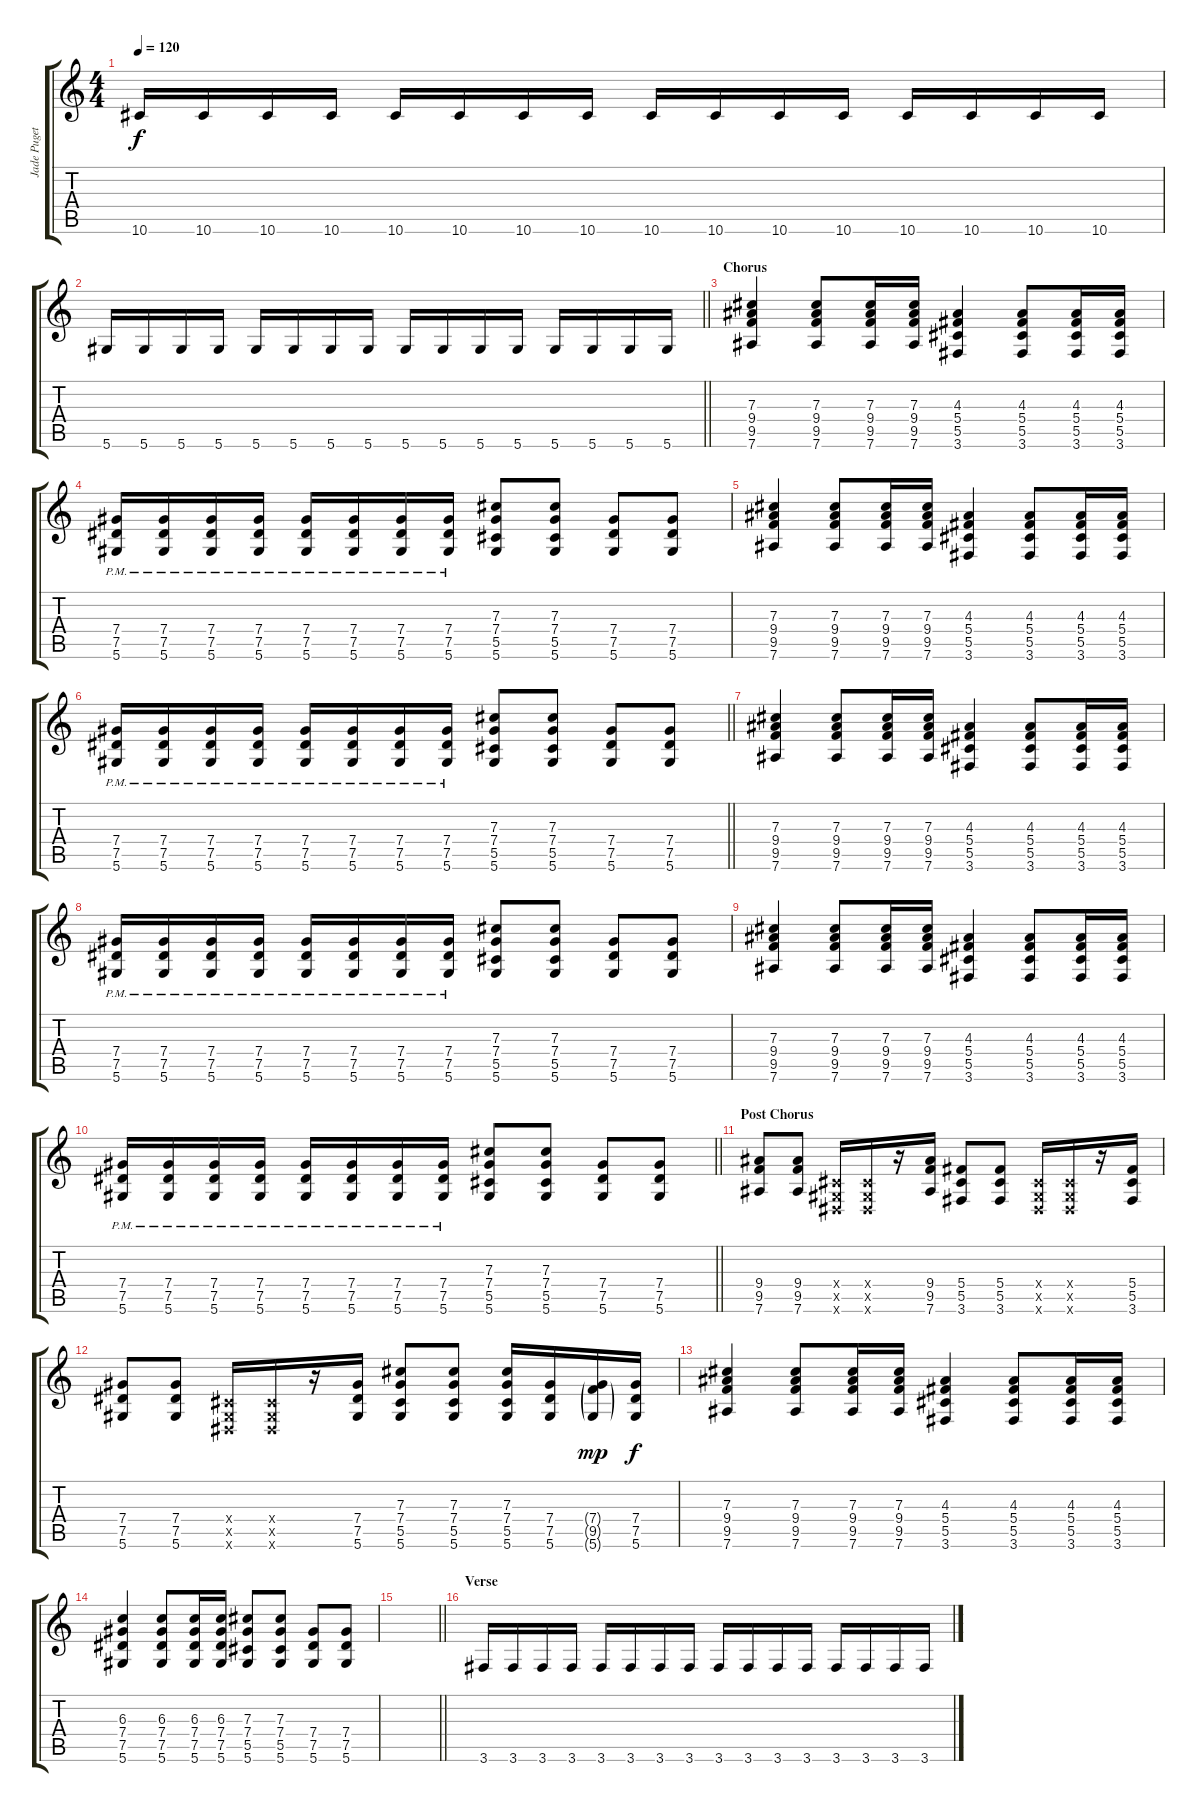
\track ("Jade Puget (Lead Guitar)" "Jade Puget") {instrument overdrivenguitar}
\staff {score tabs}
\tuning (Eb4 Bb3 Gb3 Db3 Ab2 Eb2) {hide}
\ts (4 4)
\tempo 120
\clef g2
\ks c
10.6.16{dy f} 10.6.16 10.6.16 10.6.16 10.6.16 10.6.16 10.6.16 10.6.16 10.6.16 10.6.16 10.6.16 10.6.16 10.6.16 10.6.16 10.6.16 10.6.16 |
\barLineRight lightlight
5.6.16 5.6.16 5.6.16 5.6.16 5.6.16 5.6.16 5.6.16 5.6.16 5.6.16 5.6.16 5.6.16 5.6.16 5.6.16 5.6.16 5.6.16 5.6.16 |
\section ("" "Chorus")
(7.3 9.4 9.5 7.6).4 (7.3 9.4 9.5 7.6).8 (7.3 9.4 9.5 7.6).16 (7.3 9.4 9.5 7.6).16 (4.3 5.4 5.5 3.6).4 (4.3 5.4 5.5 3.6).8 (4.3 5.4 5.5 3.6).16 (4.3 5.4 5.5 3.6).16 |
(7.4{pm} 7.5{pm} 5.6{pm}).16 (7.4{pm} 7.5{pm} 5.6{pm}).16 (7.4{pm} 7.5{pm} 5.6{pm}).16 (7.4{pm} 7.5{pm} 5.6{pm}).16 (7.4{pm} 7.5{pm} 5.6{pm}).16 (7.4{pm} 7.5{pm} 5.6{pm}).16 (7.4{pm} 7.5{pm} 5.6{pm}).16 (7.4{pm} 7.5{pm} 5.6{pm}).16 (7.3 7.4 5.5 5.6).8 (7.3 7.4 5.5 5.6).8 (7.4 7.5 5.6).8 (7.4 7.5 5.6).8 |
(7.3 9.4 9.5 7.6).4 (7.3 9.4 9.5 7.6).8 (7.3 9.4 9.5 7.6).16 (7.3 9.4 9.5 7.6).16 (4.3 5.4 5.5 3.6).4 (4.3 5.4 5.5 3.6).8 (4.3 5.4 5.5 3.6).16 (4.3 5.4 5.5 3.6).16 |
\barLineRight lightlight
(7.4{pm} 7.5{pm} 5.6{pm}).16 (7.4{pm} 7.5{pm} 5.6{pm}).16 (7.4{pm} 7.5{pm} 5.6{pm}).16 (7.4{pm} 7.5{pm} 5.6{pm}).16 (7.4{pm} 7.5{pm} 5.6{pm}).16 (7.4{pm} 7.5{pm} 5.6{pm}).16 (7.4{pm} 7.5{pm} 5.6{pm}).16 (7.4{pm} 7.5{pm} 5.6{pm}).16 (7.3 7.4 5.5 5.6).8 (7.3 7.4 5.5 5.6).8 (7.4 7.5 5.6).8 (7.4 7.5 5.6).8 |
(7.3 9.4 9.5 7.6).4 (7.3 9.4 9.5 7.6).8 (7.3 9.4 9.5 7.6).16 (7.3 9.4 9.5 7.6).16 (4.3 5.4 5.5 3.6).4 (4.3 5.4 5.5 3.6).8 (4.3 5.4 5.5 3.6).16 (4.3 5.4 5.5 3.6).16 |
(7.4{pm} 7.5{pm} 5.6{pm}).16 (7.4{pm} 7.5{pm} 5.6{pm}).16 (7.4{pm} 7.5{pm} 5.6{pm}).16 (7.4{pm} 7.5{pm} 5.6{pm}).16 (7.4{pm} 7.5{pm} 5.6{pm}).16 (7.4{pm} 7.5{pm} 5.6{pm}).16 (7.4{pm} 7.5{pm} 5.6{pm}).16 (7.4{pm} 7.5{pm} 5.6{pm}).16 (7.3 7.4 5.5 5.6).8 (7.3 7.4 5.5 5.6).8 (7.4 7.5 5.6).8 (7.4 7.5 5.6).8 |
(7.3 9.4 9.5 7.6).4 (7.3 9.4 9.5 7.6).8 (7.3 9.4 9.5 7.6).16 (7.3 9.4 9.5 7.6).16 (4.3 5.4 5.5 3.6).4 (4.3 5.4 5.5 3.6).8 (4.3 5.4 5.5 3.6).16 (4.3 5.4 5.5 3.6).16 |
\barLineRight lightlight
(7.4{pm} 7.5{pm} 5.6{pm}).16 (7.4{pm} 7.5{pm} 5.6{pm}).16 (7.4{pm} 7.5{pm} 5.6{pm}).16 (7.4{pm} 7.5{pm} 5.6{pm}).16 (7.4{pm} 7.5{pm} 5.6{pm}).16 (7.4{pm} 7.5{pm} 5.6{pm}).16 (7.4{pm} 7.5{pm} 5.6{pm}).16 (7.4{pm} 7.5{pm} 5.6{pm}).16 (7.3 7.4 5.5 5.6).8 (7.3 7.4 5.5 5.6).8 (7.4 7.5 5.6).8 (7.4 7.5 5.6).8 |
\section ("" "Post Chorus")
(9.4 9.5 7.6).8 (9.4 9.5 7.6).8 (0.4{x} 0.5{x} 0.6{x}).16 (0.4{x} 0.5{x} 0.6{x}).16 r.16 (9.4 9.5 7.6).16 (5.4 5.5 3.6).8 (5.4 5.5 3.6).8 (0.4{x} 0.5{x} 0.6{x}).16 (0.4{x} 0.5{x} 0.6{x}).16 r.16 (5.4 5.5 3.6).16 |
(7.4 7.5 5.6).8 (7.4 7.5 5.6).8 (0.4{x} 0.5{x} 0.6{x}).16 (0.4{x} 0.5{x} 0.6{x}).16 r.16 (7.4 7.5 5.6).16 (7.3 7.4 5.5 5.6).8 (7.3 7.4 5.5 5.6).8 (7.3 7.4 5.5 5.6).16 (7.4 7.5 5.6).16 (7.4{g} 9.5{g} 5.6{g}).16{dy mp} (7.4 7.5 5.6).16{dy f} |
(7.3 9.4 9.5 7.6).4 (7.3 9.4 9.5 7.6).8 (7.3 9.4 9.5 7.6).16 (7.3 9.4 9.5 7.6).16 (4.3 5.4 5.5 3.6).4 (4.3 5.4 5.5 3.6).8 (4.3 5.4 5.5 3.6).16 (4.3 5.4 5.5 3.6).16 |
(6.3 7.4 7.5 5.6).4 (6.3 7.4 7.5 5.6).8 (6.3 7.4 7.5 5.6).16 (6.3 7.4 7.5 5.6).16 (7.3 7.4 5.5 5.6).8 (7.3 7.4 5.5 5.6).8 (7.4 7.5 5.6).8 (7.4 7.5 5.6).8 |
\barLineRight lightlight
|
\section ("" "Verse")
3.6.16 3.6.16 3.6.16 3.6.16 3.6.16 3.6.16 3.6.16 3.6.16 3.6.16 3.6.16 3.6.16 3.6.16 3.6.16 3.6.16 3.6.16 3.6.16
